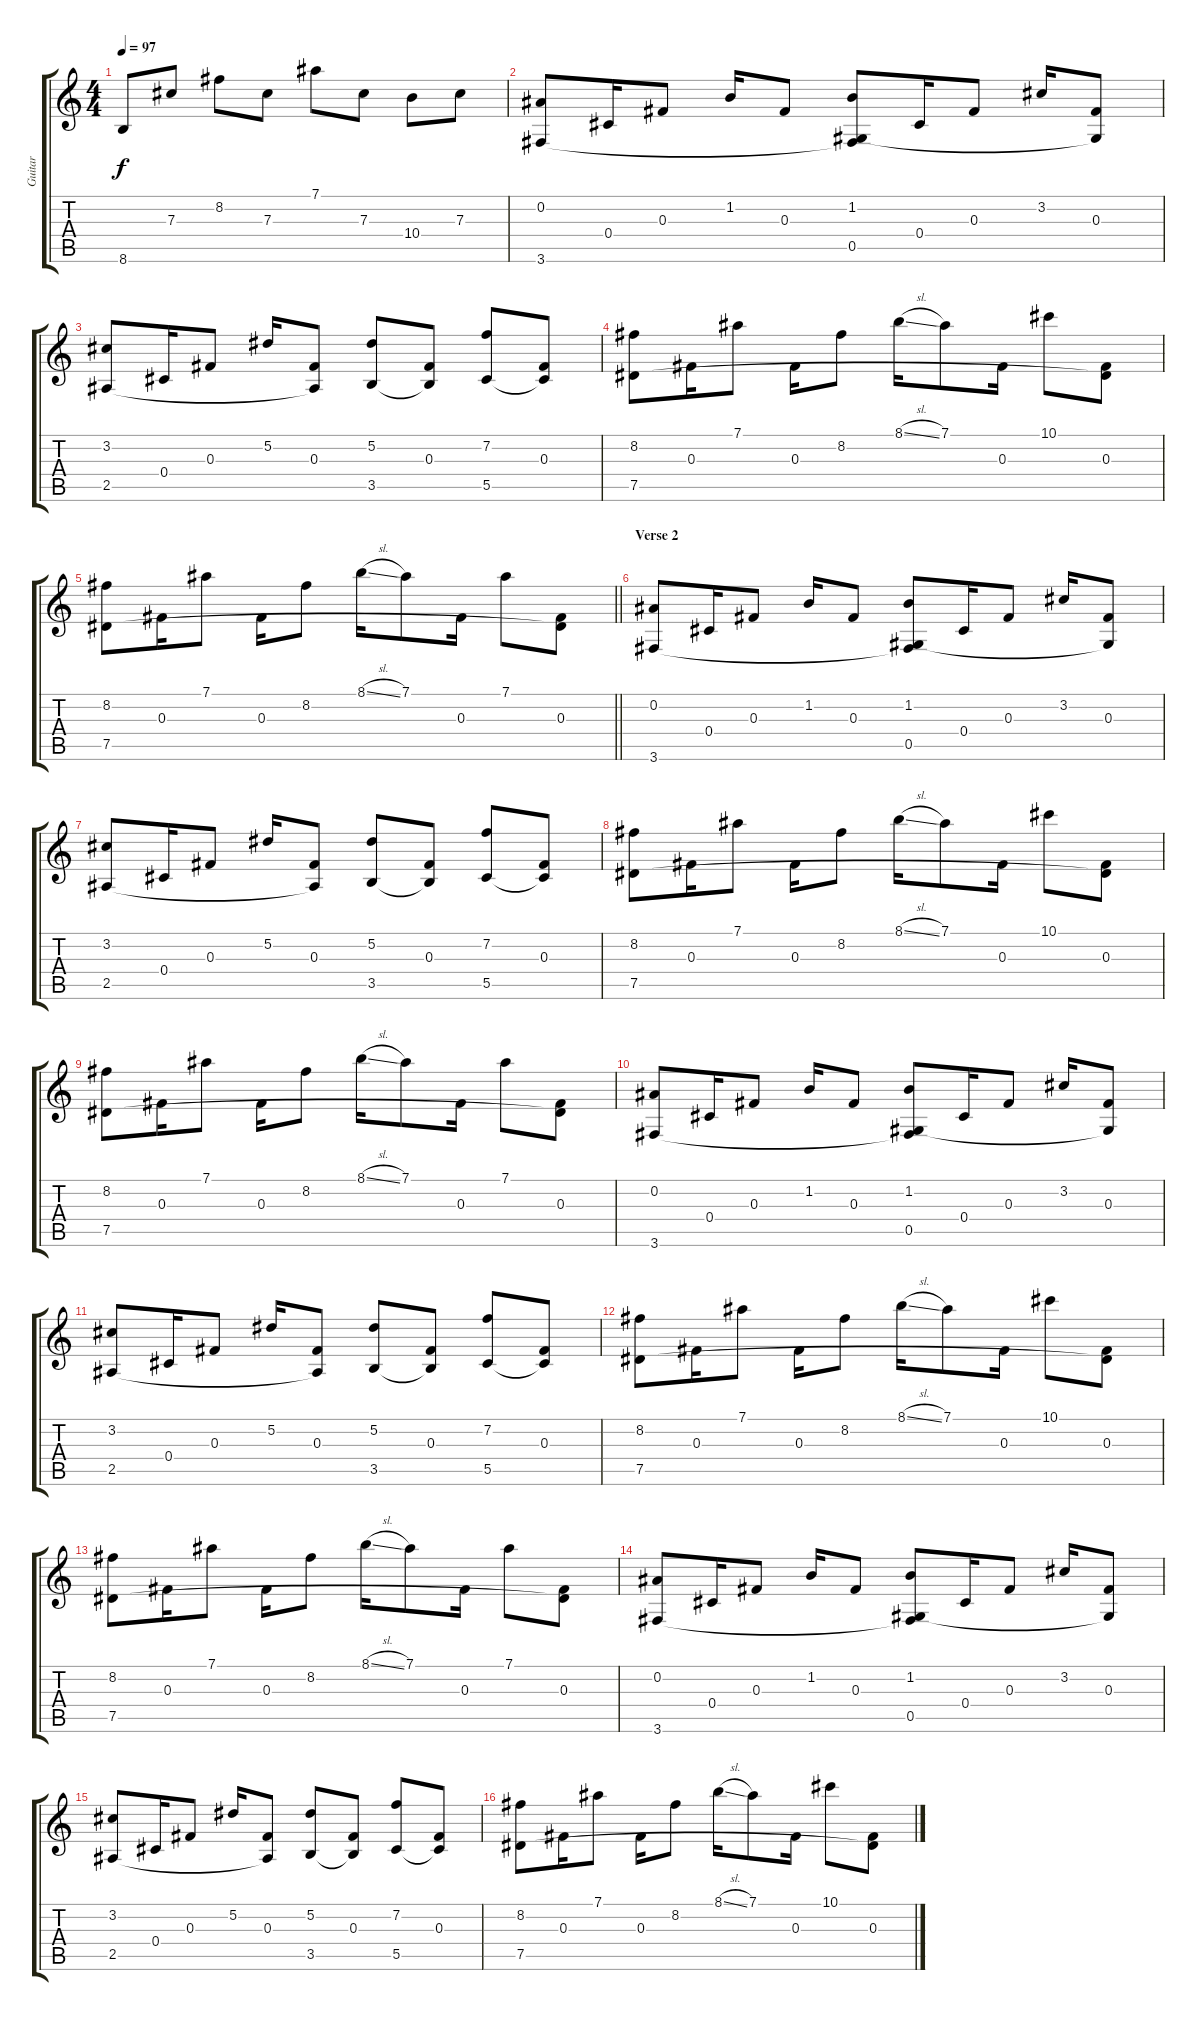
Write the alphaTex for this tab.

\track ("Guitar" "Guitar") {instrument acousticguitarsteel}
\staff {score tabs}
\tuning (Eb4 Bb3 Gb3 Db3 Ab2 Eb2) {hide}
\ts (4 4)
\tempo 97
\clef g2
\ks c
8.6.8{dy f} 7.3.8 8.2.8 7.3.8 7.1.8 7.3.8 10.4.8 7.3.8 |
(0.2 3.6).8 0.4.16 0.3.8 1.2.16 0.3.8 (1.2 0.5 3.6{t}).8 0.4.16 0.3.8 3.2.16 (0.3 0.5{t}).8 |
(3.2 2.5).8 0.4.16 0.3.8 5.2.16 (0.3 2.5{t}).8 (5.2 3.5).8 (0.3 3.5{t}).8 (7.2 5.5).8 (0.3 5.5{t}).8 |
(8.2 7.5).8 0.3.16 7.1.8 0.3.16 8.2.8 8.1{sl}.16 7.1.8 0.3.16 10.1.8 (0.3 7.5{t}).8 |
\barLineRight lightlight
(8.2 7.5).8 0.3.16 7.1.8 0.3.16 8.2.8 8.1{sl}.16 7.1.8 0.3.16 7.1.8 (0.3 7.5{t}).8 |
\section ("" "Verse 2")
(0.2 3.6).8 0.4.16 0.3.8 1.2.16 0.3.8 (1.2 0.5 3.6{t}).8 0.4.16 0.3.8 3.2.16 (0.3 0.5{t}).8 |
(3.2 2.5).8 0.4.16 0.3.8 5.2.16 (0.3 2.5{t}).8 (5.2 3.5).8 (0.3 3.5{t}).8 (7.2 5.5).8 (0.3 5.5{t}).8 |
(8.2 7.5).8 0.3.16 7.1.8 0.3.16 8.2.8 8.1{sl}.16 7.1.8 0.3.16 10.1.8 (0.3 7.5{t}).8 |
(8.2 7.5).8 0.3.16 7.1.8 0.3.16 8.2.8 8.1{sl}.16 7.1.8 0.3.16 7.1.8 (0.3 7.5{t}).8 |
(0.2 3.6).8 0.4.16 0.3.8 1.2.16 0.3.8 (1.2 0.5 3.6{t}).8 0.4.16 0.3.8 3.2.16 (0.3 0.5{t}).8 |
(3.2 2.5).8 0.4.16 0.3.8 5.2.16 (0.3 2.5{t}).8 (5.2 3.5).8 (0.3 3.5{t}).8 (7.2 5.5).8 (0.3 5.5{t}).8 |
(8.2 7.5).8 0.3.16 7.1.8 0.3.16 8.2.8 8.1{sl}.16 7.1.8 0.3.16 10.1.8 (0.3 7.5{t}).8 |
(8.2 7.5).8 0.3.16 7.1.8 0.3.16 8.2.8 8.1{sl}.16 7.1.8 0.3.16 7.1.8 (0.3 7.5{t}).8 |
(0.2 3.6).8 0.4.16 0.3.8 1.2.16 0.3.8 (1.2 0.5 3.6{t}).8 0.4.16 0.3.8 3.2.16 (0.3 0.5{t}).8 |
(3.2 2.5).8 0.4.16 0.3.8 5.2.16 (0.3 2.5{t}).8 (5.2 3.5).8 (0.3 3.5{t}).8 (7.2 5.5).8 (0.3 5.5{t}).8 |
(8.2 7.5).8 0.3.16 7.1.8 0.3.16 8.2.8 8.1{sl}.16 7.1.8 0.3.16 10.1.8 (0.3 7.5{t}).8
